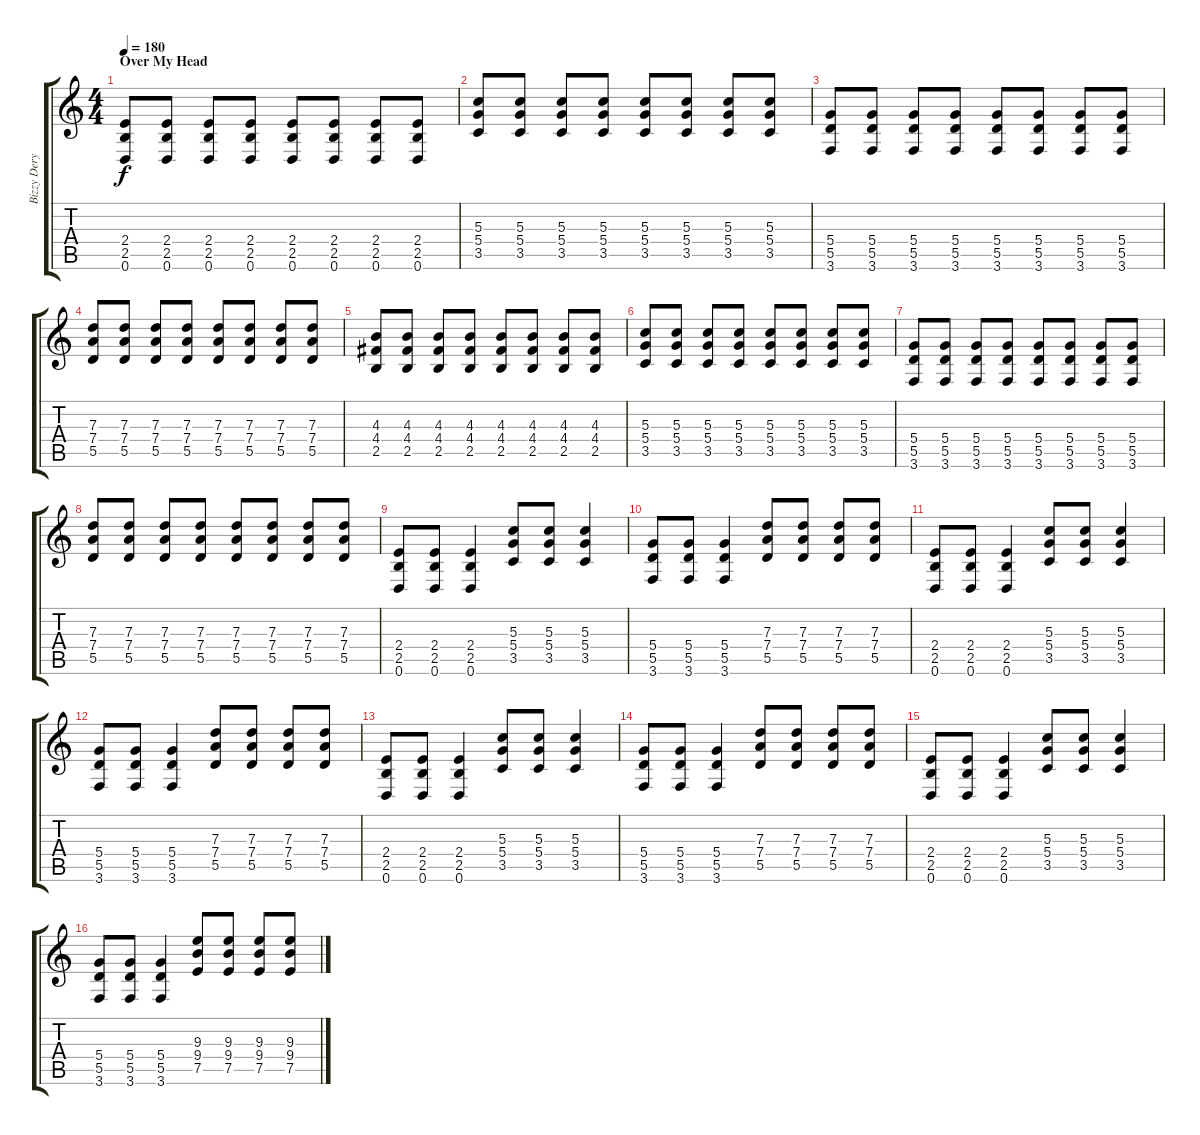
\track ("Bizzy Deryck" "Bizzy Dery") {instrument distortionguitar}
\staff {score tabs}
\tuning (E4 B3 G3 D3 A2 D2) {hide}
\ts (4 4)
\section ("" "Over My Head")
\tempo 180
\clef g2
\ks c
(2.4 2.5 0.6).8{dy f} (2.4 2.5 0.6).8 (2.4 2.5 0.6).8 (2.4 2.5 0.6).8 (2.4 2.5 0.6).8 (2.4 2.5 0.6).8 (2.4 2.5 0.6).8 (2.4 2.5 0.6).8 |
(5.3 5.4 3.5).8 (5.3 5.4 3.5).8 (5.3 5.4 3.5).8 (5.3 5.4 3.5).8 (5.3 5.4 3.5).8 (5.3 5.4 3.5).8 (5.3 5.4 3.5).8 (5.3 5.4 3.5).8 |
(5.4 5.5 3.6).8 (5.4 5.5 3.6).8 (5.4 5.5 3.6).8 (5.4 5.5 3.6).8 (5.4 5.5 3.6).8 (5.4 5.5 3.6).8 (5.4 5.5 3.6).8 (5.4 5.5 3.6).8 |
(7.3 7.4 5.5).8 (7.3 7.4 5.5).8 (7.3 7.4 5.5).8 (7.3 7.4 5.5).8 (7.3 7.4 5.5).8 (7.3 7.4 5.5).8 (7.3 7.4 5.5).8 (7.3 7.4 5.5).8 |
(4.3 4.4 2.5).8 (4.3 4.4 2.5).8 (4.3 4.4 2.5).8 (4.3 4.4 2.5).8 (4.3 4.4 2.5).8 (4.3 4.4 2.5).8 (4.3 4.4 2.5).8 (4.3 4.4 2.5).8 |
(5.3 5.4 3.5).8 (5.3 5.4 3.5).8 (5.3 5.4 3.5).8 (5.3 5.4 3.5).8 (5.3 5.4 3.5).8 (5.3 5.4 3.5).8 (5.3 5.4 3.5).8 (5.3 5.4 3.5).8 |
(5.4 5.5 3.6).8 (5.4 5.5 3.6).8 (5.4 5.5 3.6).8 (5.4 5.5 3.6).8 (5.4 5.5 3.6).8 (5.4 5.5 3.6).8 (5.4 5.5 3.6).8 (5.4 5.5 3.6).8 |
(7.3 7.4 5.5).8 (7.3 7.4 5.5).8 (7.3 7.4 5.5).8 (7.3 7.4 5.5).8 (7.3 7.4 5.5).8 (7.3 7.4 5.5).8 (7.3 7.4 5.5).8 (7.3 7.4 5.5).8 |
(2.4 2.5 0.6).8 (2.4 2.5 0.6).8 (2.4 2.5 0.6).4 (5.3 5.4 3.5).8 (5.3 5.4 3.5).8 (5.3 5.4 3.5).4 |
(5.4 5.5 3.6).8 (5.4 5.5 3.6).8 (5.4 5.5 3.6).4 (7.3 7.4 5.5).8 (7.3 7.4 5.5).8 (7.3 7.4 5.5).8 (7.3 7.4 5.5).8 |
(2.4 2.5 0.6).8 (2.4 2.5 0.6).8 (2.4 2.5 0.6).4 (5.3 5.4 3.5).8 (5.3 5.4 3.5).8 (5.3 5.4 3.5).4 |
(5.4 5.5 3.6).8 (5.4 5.5 3.6).8 (5.4 5.5 3.6).4 (7.3 7.4 5.5).8 (7.3 7.4 5.5).8 (7.3 7.4 5.5).8 (7.3 7.4 5.5).8 |
(2.4 2.5 0.6).8 (2.4 2.5 0.6).8 (2.4 2.5 0.6).4 (5.3 5.4 3.5).8 (5.3 5.4 3.5).8 (5.3 5.4 3.5).4 |
(5.4 5.5 3.6).8 (5.4 5.5 3.6).8 (5.4 5.5 3.6).4 (7.3 7.4 5.5).8 (7.3 7.4 5.5).8 (7.3 7.4 5.5).8 (7.3 7.4 5.5).8 |
(2.4 2.5 0.6).8 (2.4 2.5 0.6).8 (2.4 2.5 0.6).4 (5.3 5.4 3.5).8 (5.3 5.4 3.5).8 (5.3 5.4 3.5).4 |
(5.4 5.5 3.6).8 (5.4 5.5 3.6).8 (5.4 5.5 3.6).4 (9.3 9.4 7.5).8 (9.3 9.4 7.5).8 (9.3 9.4 7.5).8 (9.3 9.4 7.5).8
